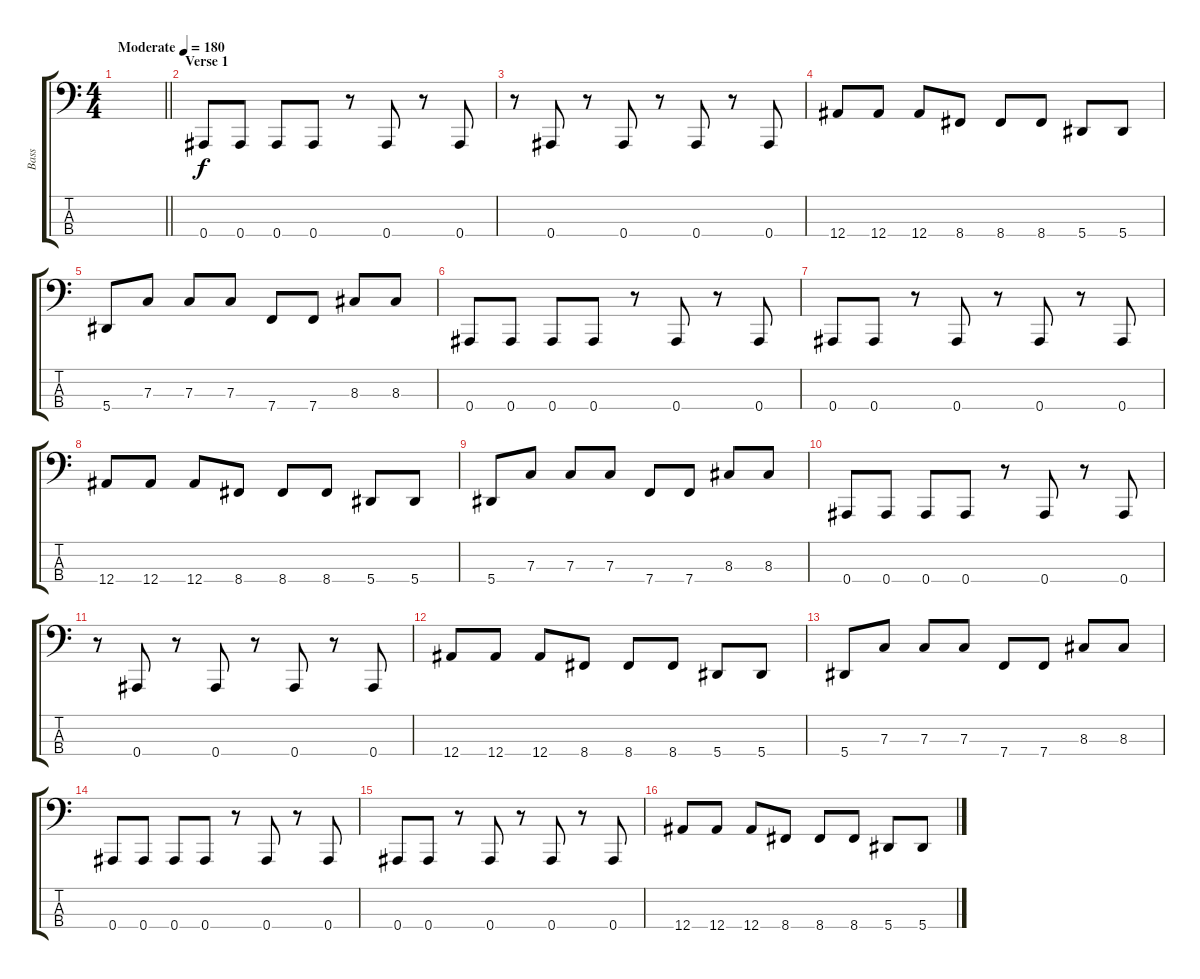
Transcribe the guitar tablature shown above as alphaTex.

\track ("Bass" "Bass") {instrument electricbasspick}
\staff {score tabs}
\tuning (Eb2 Bb1 F1 Bb0) {hide}
\ts (4 4)
\tempo (180 "Moderate")
\clef f4
\barLineRight lightlight
\ks c
|
\section ("" "Verse 1")
0.4.8 0.4.8 0.4.8 0.4.8 r.8 0.4.8 r.8 0.4.8 |
r.8 0.4.8 r.8 0.4.8 r.8 0.4.8 r.8 0.4.8 |
12.4.8 12.4.8 12.4.8 8.4.8 8.4.8 8.4.8 5.4.8 5.4.8 |
5.4.8 7.3.8 7.3.8 7.3.8 7.4.8 7.4.8 8.3.8 8.3.8 |
0.4.8 0.4.8 0.4.8 0.4.8 r.8 0.4.8 r.8 0.4.8 |
0.4.8 0.4.8 r.8 0.4.8 r.8 0.4.8 r.8 0.4.8 |
12.4.8 12.4.8 12.4.8 8.4.8 8.4.8 8.4.8 5.4.8 5.4.8 |
5.4.8 7.3.8 7.3.8 7.3.8 7.4.8 7.4.8 8.3.8 8.3.8 |
0.4.8 0.4.8 0.4.8 0.4.8 r.8 0.4.8 r.8 0.4.8 |
r.8 0.4.8 r.8 0.4.8 r.8 0.4.8 r.8 0.4.8 |
12.4.8 12.4.8 12.4.8 8.4.8 8.4.8 8.4.8 5.4.8 5.4.8 |
5.4.8 7.3.8 7.3.8 7.3.8 7.4.8 7.4.8 8.3.8 8.3.8 |
0.4.8 0.4.8 0.4.8 0.4.8 r.8 0.4.8 r.8 0.4.8 |
0.4.8 0.4.8 r.8 0.4.8 r.8 0.4.8 r.8 0.4.8 |
12.4.8 12.4.8 12.4.8 8.4.8 8.4.8 8.4.8 5.4.8 5.4.8
